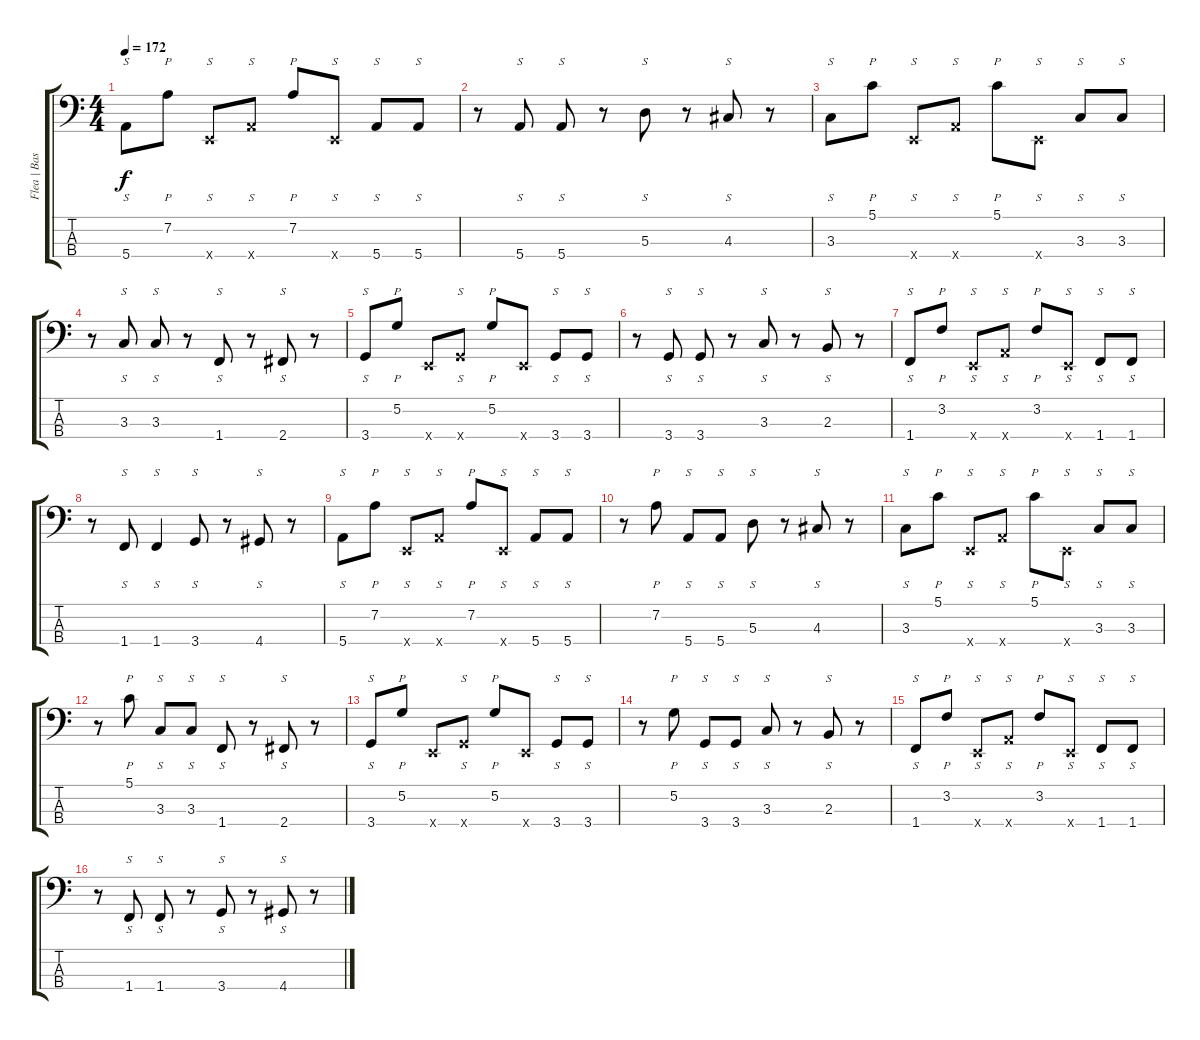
\track ("Flea | Bass" "Flea | Bas") {instrument electricbassfinger}
\staff {score tabs}
\tuning (G2 D2 A1 E1) {hide}
\ts (4 4)
\tempo 172
\clef f4
\ks c
5.4.8{s dy f} 7.2.8{p} 0.4{x}.8{s} 5.4{x}.8{s} 7.2.8{p} 0.4{x}.8{s} 5.4.8{s} 5.4.8{s} |
r.8 5.4.8{s} 5.4.8{s} r.8 5.3.8{s} r.8 4.3.8{s} r.8 |
3.3.8{s} 5.1.8{p} 0.4{x}.8{s} 5.4{x}.8{s} 5.1.8{p} 0.4{x}.8{s} 3.3.8{s} 3.3.8{s} |
r.8 3.3.8{s} 3.3.8{s} r.8 1.4.8{s} r.8 2.4.8{s} r.8 |
3.4.8{s} 5.2.8{p} 0.4{x}.8 3.4{x}.8{s} 5.2.8{p} 0.4{x}.8 3.4.8{s} 3.4.8{s} |
r.8 3.4.8{s} 3.4.8{s} r.8 3.3.8{s} r.8 2.3.8{s} r.8 |
1.4.8{s} 3.2.8{p} 0.4{x}.8{s} 5.4{x}.8{s} 3.2.8{p} 0.4{x}.8{s} 1.4.8{s} 1.4.8{s} |
r.8 1.4.8{s} 1.4.4{s} 3.4.8{s} r.8 4.4.8{s} r.8 |
5.4.8{s} 7.2.8{p} 0.4{x}.8{s} 5.4{x}.8{s} 7.2.8{p} 0.4{x}.8{s} 5.4.8{s} 5.4.8{s} |
r.8 7.2.8{p} 5.4.8{s} 5.4.8{s} 5.3.8{s} r.8 4.3.8{s} r.8 |
3.3.8{s} 5.1.8{p} 0.4{x}.8{s} 5.4{x}.8{s} 5.1.8{p} 0.4{x}.8{s} 3.3.8{s} 3.3.8{s} |
r.8 5.1.8{p} 3.3.8{s} 3.3.8{s} 1.4.8{s} r.8 2.4.8{s} r.8 |
3.4.8{s} 5.2.8{p} 0.4{x}.8 3.4{x}.8{s} 5.2.8{p} 0.4{x}.8 3.4.8{s} 3.4.8{s} |
r.8 5.2.8{p} 3.4.8{s} 3.4.8{s} 3.3.8{s} r.8 2.3.8{s} r.8 |
1.4.8{s} 3.2.8{p} 0.4{x}.8{s} 5.4{x}.8{s} 3.2.8{p} 0.4{x}.8{s} 1.4.8{s} 1.4.8{s} |
r.8 1.4.8{s} 1.4.8{s} r.8 3.4.8{s} r.8 4.4.8{s} r.8
